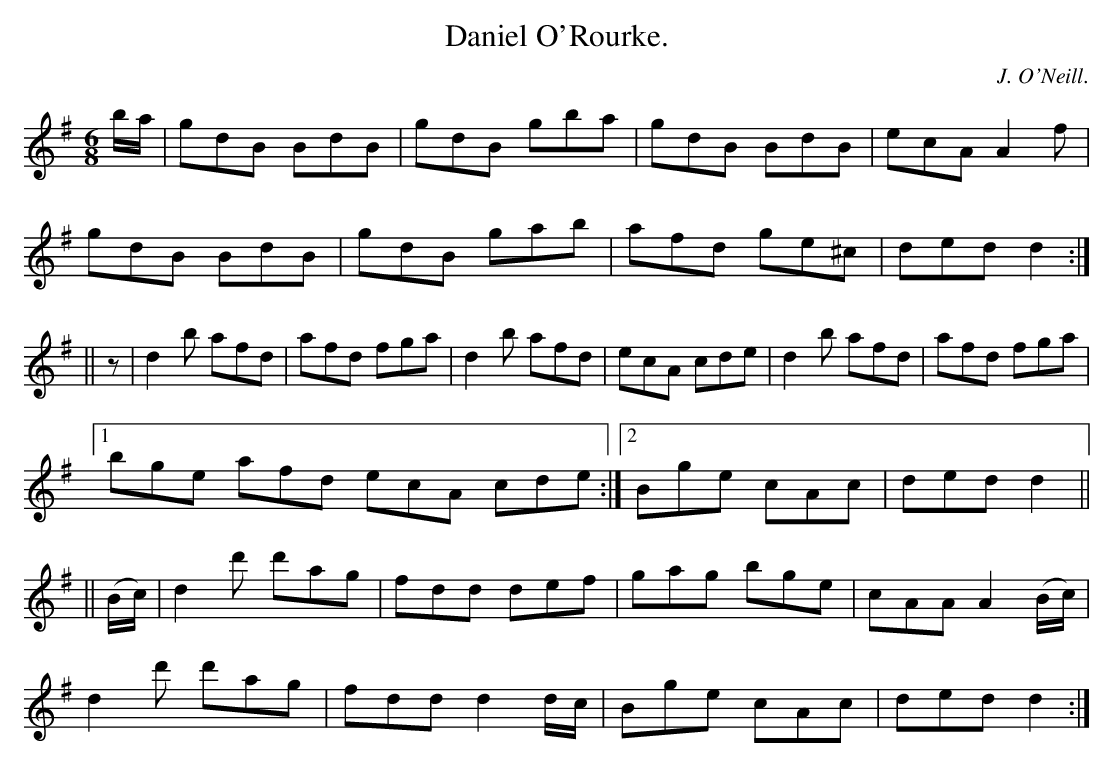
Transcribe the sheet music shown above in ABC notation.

X:1
T: Daniel O'Rourke.
C: J. O'Neill.
M: 6/8
K: Dmix
b/a/|gdB BdB|gdB gba|gdB BdB|ecA A2 f|
gdB BdB|gdB gab|afd ge^c|ded d2:|
||z|d2 b afd|afd fga|d2 b afd|ecA cde|d2 b afd|afd fga|
[1 bge afd ecA cde:|[2 Bge cAc|ded d2||
||(B/c/)|d2 d' d'ag|fdd def|gag bge|cAA A2 (B/c/)|
d2 d' d'ag|fdd d2 d/c/|Bge cAc|ded d2:|
